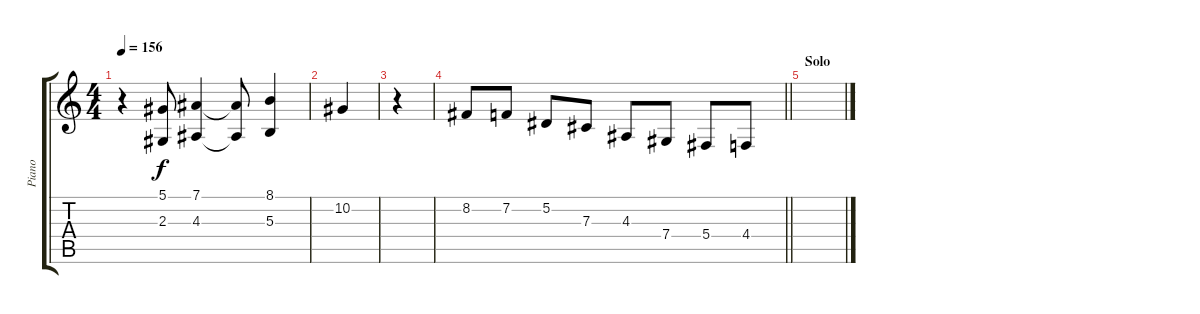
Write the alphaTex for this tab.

\track ("Piano" "Piano") {instrument acousticgrandpiano}
\staff {score tabs}
\tuning (Eb4 Bb3 Gb3 Db3 Ab2 Eb2) {hide}
\ts (4 4)
\tempo 156
\clef g2
\ks c
r.4{dy f} (5.1 2.3).8 (7.1 4.3).4 (7.1{t} 4.3{t}).8 (8.1 5.3).4 |
10.2.4 |
r.4 |
\barLineRight lightlight
8.2.8{volume 15} 7.2.8 5.2.8 7.3.8 4.3.8 7.4.8 5.4.8 4.4.8 |
\section ("" "Solo")
